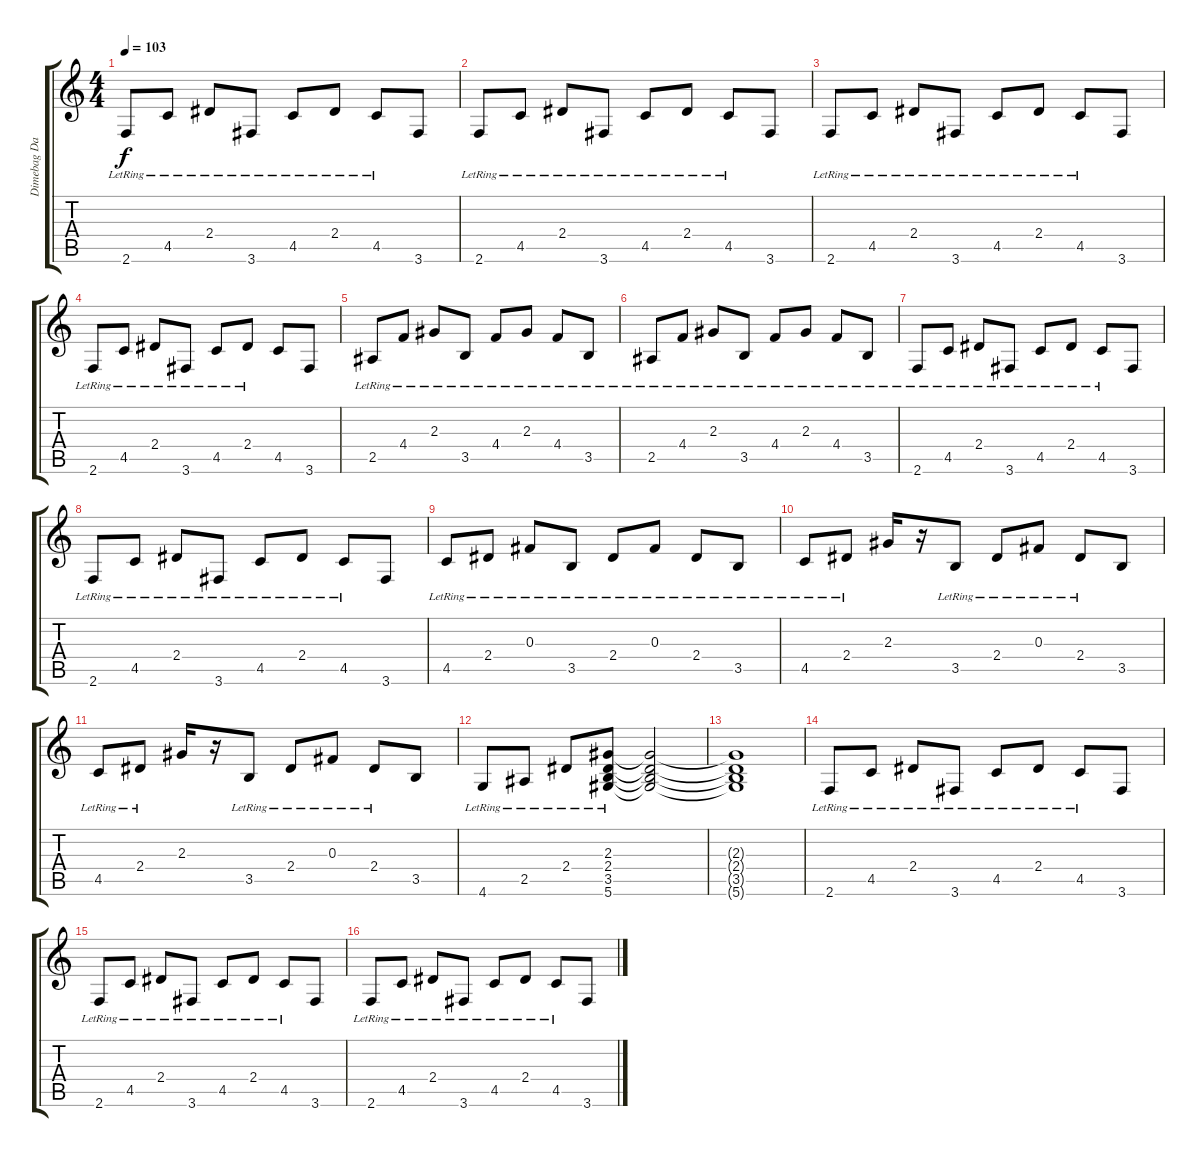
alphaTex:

\track ("Dimebag Darrel 1" "Dimebag Da") {instrument electricguitarclean}
\staff {score tabs}
\tuning (Eb4 Bb3 Gb3 Db3 Ab2 Eb2) {hide}
\ts (4 4)
\tempo 103
\clef g2
\ks c
2.6{lr}.8{dy f instrument electricguitarclean} 4.5{lr}.8 2.4{lr}.8 3.6{lr}.8 4.5{lr}.8 2.4{lr}.8 4.5{lr}.8 3.6.8 |
2.6{lr}.8 4.5{lr}.8 2.4{lr}.8 3.6{lr}.8 4.5{lr}.8 2.4{lr}.8 4.5{lr}.8 3.6.8 |
2.6{lr}.8 4.5{lr}.8 2.4{lr}.8 3.6{lr}.8 4.5{lr}.8 2.4{lr}.8 4.5{lr}.8 3.6.8 |
2.6{lr}.8 4.5{lr}.8 2.4{lr}.8 3.6{lr}.8 4.5{lr}.8 2.4{lr}.8 4.5.8 3.6.8 |
2.5{lr}.8 4.4{lr}.8 2.3{lr}.8 3.5{lr}.8 4.4{lr}.8 2.3{lr}.8 4.4{lr}.8 3.5{lr}.8 |
2.5{lr}.8 4.4{lr}.8 2.3{lr}.8 3.5{lr}.8 4.4{lr}.8 2.3{lr}.8 4.4{lr}.8 3.5{lr}.8 |
2.6{lr}.8 4.5{lr}.8 2.4{lr}.8 3.6{lr}.8 4.5{lr}.8 2.4{lr}.8 4.5{lr}.8 3.6.8 |
2.6{lr}.8 4.5{lr}.8 2.4{lr}.8 3.6{lr}.8 4.5{lr}.8 2.4{lr}.8 4.5{lr}.8 3.6.8 |
4.5{lr}.8 2.4{lr}.8 0.3{lr}.8 3.5{lr}.8 2.4{lr}.8 0.3{lr}.8 2.4{lr}.8 3.5{lr}.8 |
4.5{lr}.8 2.4{lr}.8 2.3.16 r.16 3.5{lr}.8 2.4{lr}.8 0.3{lr}.8 2.4{lr}.8 3.5.8 |
4.5{lr}.8 2.4{lr}.8 2.3.16 r.16 3.5{lr}.8 2.4{lr}.8 0.3{lr}.8 2.4{lr}.8 3.5.8 |
4.6{lr}.8 2.5{lr}.8 2.4{lr}.8 (2.3{lr} 2.4{lr} 3.5{lr} 5.6).8 (2.3{t} 2.4{t} 3.5{t} 5.6{t}).2 |
(2.3{t} 2.4{t} 3.5{t} 5.6{t}).1 |
2.6{lr}.8 4.5{lr}.8 2.4{lr}.8 3.6{lr}.8 4.5{lr}.8 2.4{lr}.8 4.5{lr}.8 3.6.8 |
2.6{lr}.8 4.5{lr}.8 2.4{lr}.8 3.6{lr}.8 4.5{lr}.8 2.4{lr}.8 4.5{lr}.8 3.6.8 |
2.6{lr}.8 4.5{lr}.8 2.4{lr}.8 3.6{lr}.8 4.5{lr}.8 2.4{lr}.8 4.5{lr}.8 3.6.8
